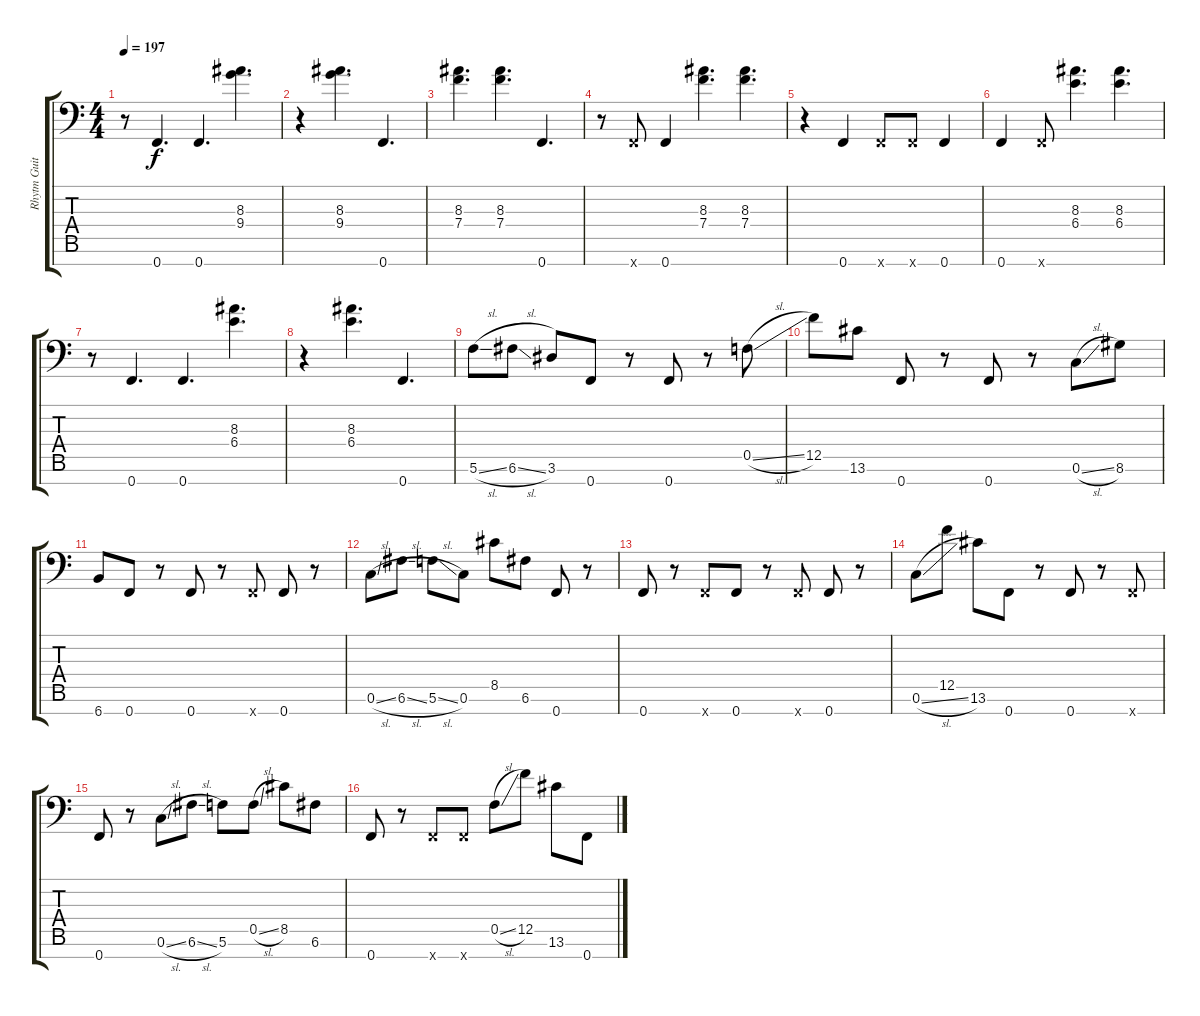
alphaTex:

\track ("Rhytm Guitar" "Rhytm Guit") {instrument distortionguitar}
\staff {score tabs}
\tuning (C4 G3 D3 Bb2 F2 C2 F1) {hide}
\ts (4 4)
\tempo 197
\clef f4
\ks c
r.8{dy f} 0.7.4{d} 0.7.4{d} (8.3 9.4).4{d} |
r.4 (8.3 9.4).4{d} 0.7.4{d} |
(8.3 7.4).4{d} (8.3 7.4).4{d} 0.7.4{d} |
r.8 0.7{x}.8 0.7.4 (8.3 7.4).4{d} (8.3 7.4).4{d} |
r.4 0.7.4 0.7{x}.8 0.7{x}.8 0.7.4 |
0.7.4 0.7{x}.8 (8.3 6.4).4{d} (8.3 6.4).4{d} |
r.8 0.7.4{d} 0.7.4{d} (8.3 6.4).4{d} |
r.4 (8.3 6.4).4{d} 0.7.4{d} |
5.6{sl}.8 6.6{sl}.8 3.6.8 0.7.8 r.8 0.7.8 r.8 0.5{sl}.8 |
12.5.8 13.6.8 0.7.8 r.8 0.7.8 r.8 0.6{sl}.8 8.6.8 |
6.7.8 0.7.8 r.8 0.7.8 r.8 0.7{x}.8 0.7.8 r.8 |
0.6{sl}.8 6.6{sl}.8 5.6{sl}.8 0.6.8 8.5.8 6.6.8 0.7.8 r.8 |
0.7.8 r.8 0.7{x}.8 0.7.8 r.8 0.7{x}.8 0.7.8 r.8 |
0.6{sl}.8 12.5.8 13.6.8 0.7.8 r.8 0.7.8 r.8 0.7{x}.8 |
0.7.8 r.8 0.6{sl}.8 6.6{sl}.8 5.6.8 0.5{sl}.8 8.5.8 6.6.8 |
0.7.8 r.8 0.7{x}.8 0.7{x}.8 0.5{sl}.8 12.5.8 13.6.8 0.7.8
